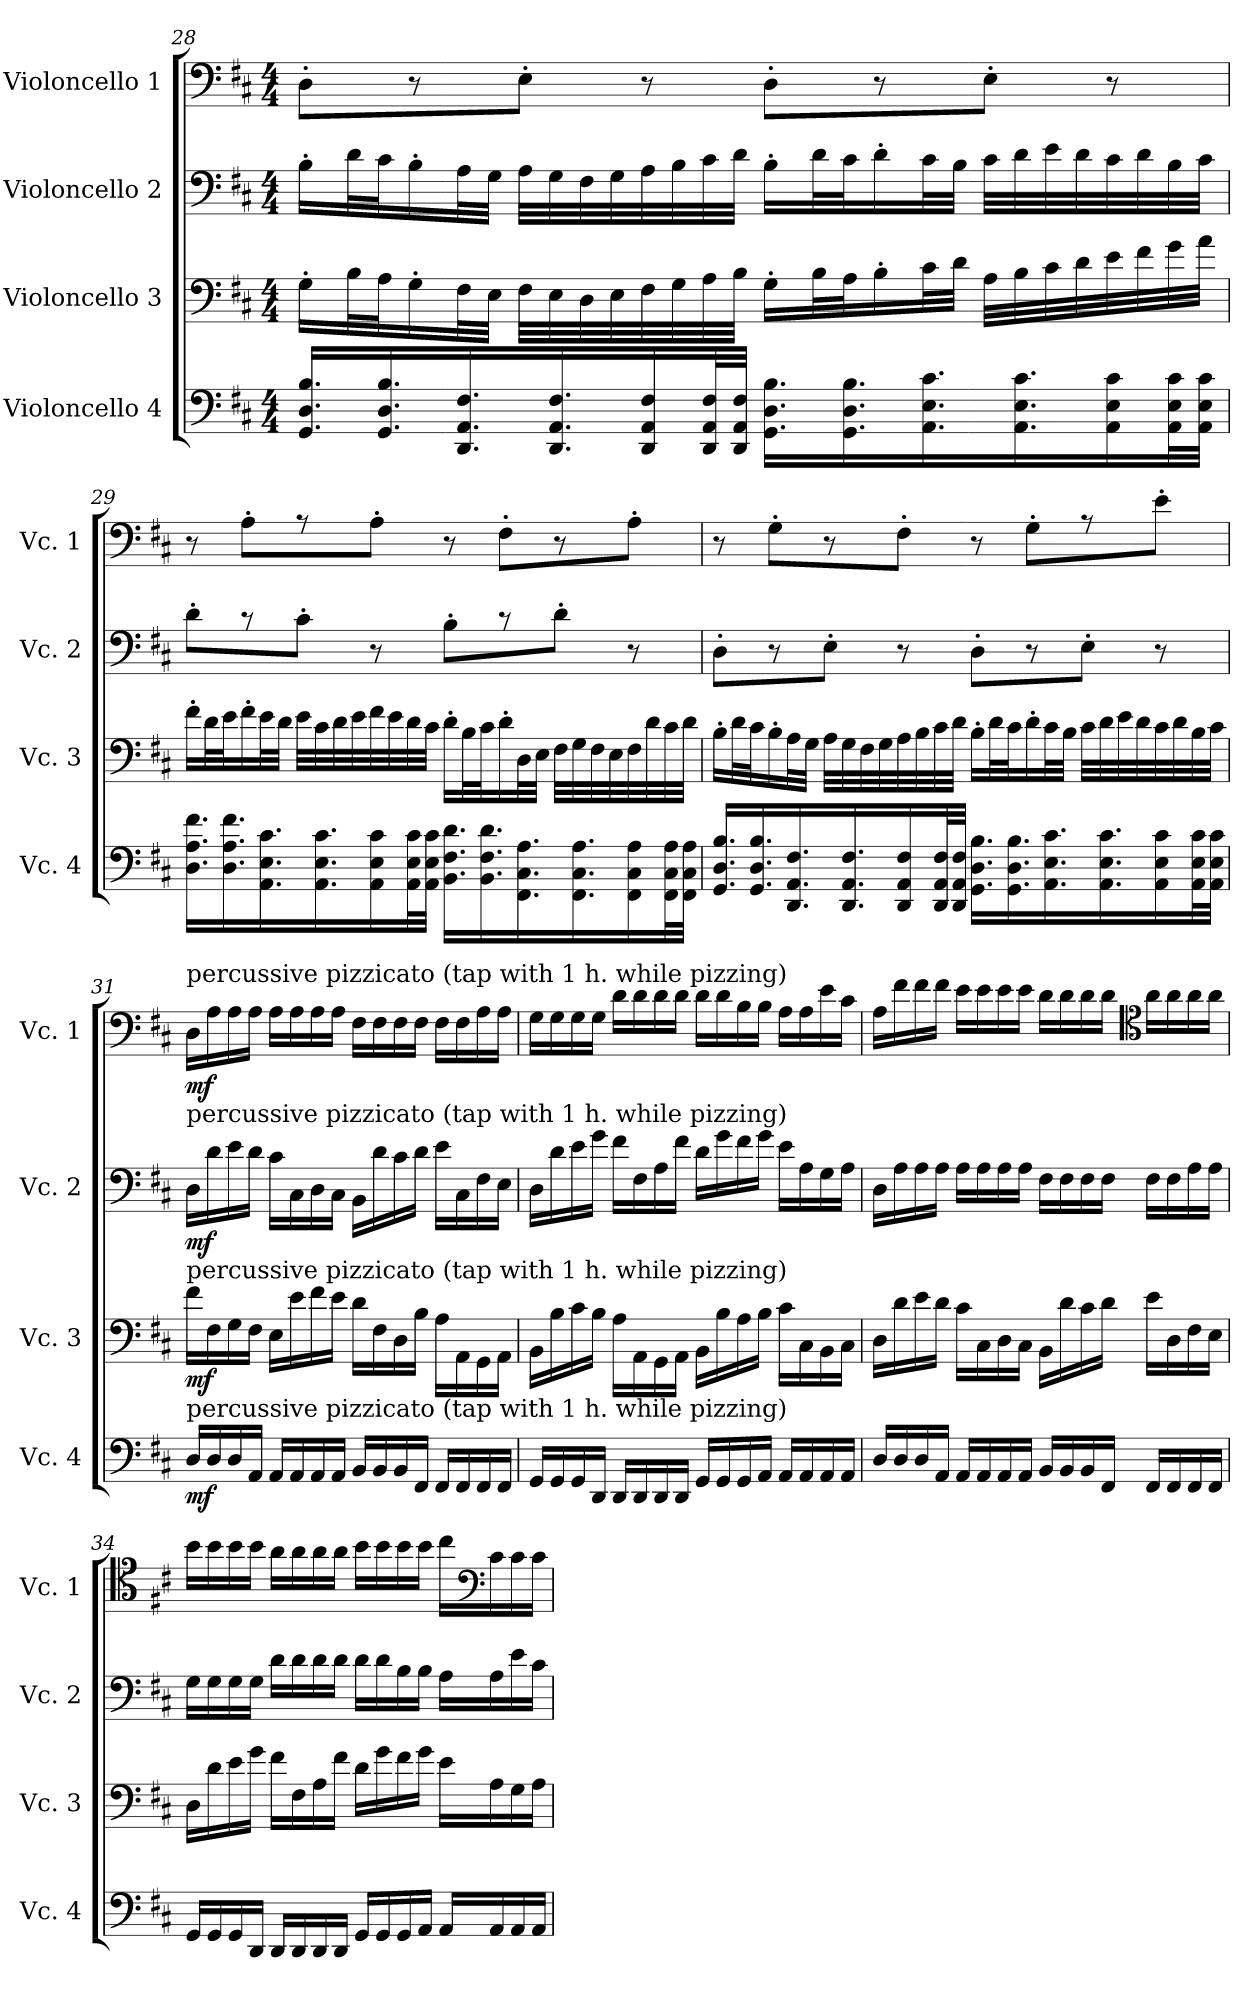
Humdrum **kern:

**kern	**dynam	**kern	**dynam	**kern	**dynam	**kern	**dynam
*part4	*part4	*part3	*part3	*part2	*part2	*part1	*part1
*staff4	*staff4	*staff3	*staff3	*staff2	*staff2	*staff1	*staff1
*I"Violoncello 4	*	*I"Violoncello 3	*	*I"Violoncello 2	*	*I"Violoncello 1	*
*I'Vc. 4	*	*I'Vc. 3	*	*I'Vc. 2	*	*I'Vc. 1	*
!!LO:LB:g=z
*clefF4	*	*clefF4	*	*clefF4	*	*clefF4	*
*k[f#c#]	*	*k[f#c#]	*	*k[f#c#]	*	*k[f#c#]	*
*M4/4	*	*M4/4	*	*M4/4	*	*M4/4	*
=28	=28	=28	=28	=28	=28	=28	=28
16.GG/ 16.D/ 16.B/LL	.	16G'\LL	.	16B'\LL	.	8D'\L	.
.	.	32B\L	.	32d\L	.	.	.
16.GG/ 16.D/ 16.B/	.	32A\J	.	32c#\J	.	.	.
.	.	16G'\	.	16B'\	.	8r	.
16.DD/ 16.AA/ 16.F#/	.	32F#\L	.	32A\L	.	.	.
.	.	32E\JJJ	.	32G\JJJ	.	.	.
.	.	32F#\LLL	.	32A\LLL	.	8E'\J	.
16.DD/ 16.AA/ 16.F#/	.	32E\	.	32G\	.	.	.
.	.	32D\	.	32F#\	.	.	.
.	.	32E\	.	32G\	.	.	.
16DD/ 16AA/ 16F#/	.	32F#\	.	32A\	.	8r	.
.	.	32G\	.	32B\	.	.	.
32DD/ 32AA/ 32F#/L	.	32A\	.	32c#\	.	.	.
32DD/ 32AA/ 32F#/JJJ	.	32B\JJJ	.	32d\JJJ	.	.	.
16.GG\ 16.D\ 16.B\LL	.	16G'\LL	.	16B'\LL	.	8D'\L	.
.	.	32B\L	.	32d\L	.	.	.
16.GG\ 16.D\ 16.B\	.	32A\J	.	32c#\J	.	.	.
.	.	16B'\	.	16d'\	.	8r	.
16.AA\ 16.E\ 16.c#\	.	32c#\L	.	32c#\L	.	.	.
.	.	32d\JJJ	.	32B\JJJ	.	.	.
.	.	32A\LLL	.	32c#\LLL	.	8E'\J	.
16.AA\ 16.E\ 16.c#\	.	32B\	.	32d\	.	.	.
.	.	32c#\	.	32e\	.	.	.
.	.	32d\	.	32d\	.	.	.
16AA\ 16E\ 16c#\	.	32e\	.	32c#\	.	8r	.
.	.	32f#\	.	32d\	.	.	.
32AA\ 32E\ 32c#\L	.	32g\	.	32B\	.	.	.
32AA\ 32E\ 32c#\JJJ	.	32a\JJJ	.	32c#\JJJ	.	.	.
!!LO:LB:g=z
=29	=29	=29	=29	=29	=29	=29	=29
16.D\ 16.A\ 16.f#\LL	.	16f#'\LL	.	8d'\L	.	8r	.
.	.	32d\L	.	.	.	.	.
16.D\ 16.A\ 16.f#\	.	32e\J	.	.	.	.	.
.	.	16f#'\	.	8r	.	8A'\L	.
16.AA\ 16.E\ 16.c#\	.	32e\L	.	.	.	.	.
.	.	32d\JJJ	.	.	.	.	.
.	.	32e\LLL	.	8c#'\J	.	8r	.
16.AA\ 16.E\ 16.c#\	.	32c#\	.	.	.	.	.
.	.	32d\	.	.	.	.	.
.	.	32e\	.	.	.	.	.
16AA\ 16E\ 16c#\	.	32f#\	.	8r	.	8A'\J	.
.	.	32e\	.	.	.	.	.
32AA\ 32E\ 32c#\L	.	32d\	.	.	.	.	.
32AA\ 32E\ 32c#\JJJ	.	32c#\JJJ	.	.	.	.	.
16.BB\ 16.F#\ 16.d\LL	.	16d'\LL	.	8B'\L	.	8r	.
.	.	32B\L	.	.	.	.	.
16.BB\ 16.F#\ 16.d\	.	32c#\J	.	.	.	.	.
.	.	16d'\	.	8r	.	8F#'\L	.
16.FF#\ 16.C#\ 16.A\	.	32D\L	.	.	.	.	.
.	.	32E\JJJ	.	.	.	.	.
.	.	32F#\LLL	.	8d'\J	.	8r	.
16.FF#\ 16.C#\ 16.A\	.	32G\	.	.	.	.	.
.	.	32F#\	.	.	.	.	.
.	.	32E\	.	.	.	.	.
16FF#\ 16C#\ 16A\	.	32F#\	.	8r	.	8A'\J	.
.	.	32d\	.	.	.	.	.
32FF#\ 32C#\ 32A\L	.	32c#\	.	.	.	.	.
32FF#\ 32C#\ 32A\JJJ	.	32d\JJJ	.	.	.	.	.
!!LO:PB:g=z
=30	=30	=30	=30	=30	=30	=30	=30
16.GG/ 16.D/ 16.B/LL	.	16B'\LL	.	8D'\L	.	8r	.
.	.	32d\L	.	.	.	.	.
16.GG/ 16.D/ 16.B/	.	32c#\J	.	.	.	.	.
.	.	16B'\	.	8r	.	8G'\L	.
16.DD/ 16.AA/ 16.F#/	.	32A\L	.	.	.	.	.
.	.	32G\JJJ	.	.	.	.	.
.	.	32A\LLL	.	8E'\J	.	8r	.
16.DD/ 16.AA/ 16.F#/	.	32G\	.	.	.	.	.
.	.	32F#\	.	.	.	.	.
.	.	32G\	.	.	.	.	.
16DD/ 16AA/ 16F#/	.	32A\	.	8r	.	8F#'\J	.
.	.	32B\	.	.	.	.	.
32DD/ 32AA/ 32F#/L	.	32c#\	.	.	.	.	.
32DD/ 32AA/ 32F#/JJJ	.	32d\JJJ	.	.	.	.	.
16.GG\ 16.D\ 16.B\LL	.	16B'\LL	.	8D'\L	.	8r	.
.	.	32d\L	.	.	.	.	.
16.GG\ 16.D\ 16.B\	.	32c#\J	.	.	.	.	.
.	.	16d'\	.	8r	.	8G'\L	.
16.AA\ 16.E\ 16.c#\	.	32c#\L	.	.	.	.	.
.	.	32B\JJJ	.	.	.	.	.
.	.	32c#\LLL	.	8E'\J	.	8r	.
16.AA\ 16.E\ 16.c#\	.	32d\	.	.	.	.	.
.	.	32e\	.	.	.	.	.
.	.	32d\	.	.	.	.	.
16AA\ 16E\ 16c#\	.	32c#\	.	8r	.	8e'\J	.
.	.	32d\	.	.	.	.	.
32AA\ 32E\ 32c#\L	.	32B\	.	.	.	.	.
32AA\ 32E\ 32c#\JJJ	.	32c#\JJJ	.	.	.	.	.
=31	=31	=31	=31	=31	=31	=31	=31
!	!	!	!	!	!	!LO:TX:a:t=percussive pizzicato (tap with 1 h. while pizzing)	!
!	!	!	!	!LO:TX:a:t=percussive pizzicato (tap with 1 h. while pizzing)	!	!	!
!	!	!LO:TX:a:t=percussive pizzicato (tap with 1 h. while pizzing)	!	!	!	!	!
!LO:TX:a:t=percussive pizzicato (tap with 1 h. while pizzing)	!	!	!	!	!	!	!
!	!LO:DY:b	!	!LO:DY:b	!	!LO:DY:b	!	!LO:DY:b
16D/LL	mf	16f#\LL	mf	16D\LL	mf	16D\LL	mf
16D/	.	16F#\	.	16d\	.	16A\	.
16D/	.	16G\	.	16e\	.	16A\	.
16AA/JJ	.	16F#\JJ	.	16d\JJ	.	16A\JJ	.
16AA/LL	.	16E\LL	.	16c#\LL	.	16A\LL	.
16AA/	.	16e\	.	16C#\	.	16A\	.
16AA/	.	16f#\	.	16D\	.	16A\	.
16AA/JJ	.	16e\JJ	.	16C#\JJ	.	16A\JJ	.
16BB/LL	.	16d\LL	.	16BB\LL	.	16F#\LL	.
16BB/	.	16F#\	.	16d\	.	16F#\	.
16BB/	.	16D\	.	16c#\	.	16F#\	.
16FF#/JJ	.	16B\JJ	.	16d\JJ	.	16F#\JJ	.
16FF#/LL	.	16A\LL	.	16e\LL	.	16F#\LL	.
16FF#/	.	16AA\	.	16C#\	.	16F#\	.
16FF#/	.	16GG\	.	16F#\	.	16A\	.
16FF#/JJ	.	16AA\JJ	.	16E\JJ	.	16A\JJ	.
!!LO:LB:g=z
=32	=32	=32	=32	=32	=32	=32	=32
16GG/LL	.	16BB\LL	.	16D\LL	.	16G\LL	.
16GG/	.	16B\	.	16d\	.	16G\	.
16GG/	.	16c#\	.	16e\	.	16G\	.
16DD/JJ	.	16B\JJ	.	16g\JJ	.	16G\JJ	.
16DD/LL	.	16A\LL	.	16f#\LL	.	16d\LL	.
16DD/	.	16AA\	.	16F#\	.	16d\	.
16DD/	.	16GG\	.	16A\	.	16d\	.
16DD/JJ	.	16AA\JJ	.	16f#\JJ	.	16d\JJ	.
16GG/LL	.	16BB\LL	.	16d\LL	.	16d\LL	.
16GG/	.	16B\	.	16g\	.	16d\	.
16GG/	.	16A\	.	16f#\	.	16B\	.
16AA/JJ	.	16B\JJ	.	16g\JJ	.	16B\JJ	.
16AA/LL	.	16c#\LL	.	16e\LL	.	16A\LL	.
16AA/	.	16C#\	.	16A\	.	16A\	.
16AA/	.	16BB\	.	16G\	.	16e\	.
16AA/JJ	.	16C#\JJ	.	16A\JJ	.	16c#\JJ	.
=33	=33	=33	=33	=33	=33	=33	=33
16D/LL	.	16D\LL	.	16D\LL	.	16A\LL	.
16D/	.	16d\	.	16A\	.	16f#\	.
16D/	.	16e\	.	16A\	.	16f#\	.
16AA/JJ	.	16d\JJ	.	16A\JJ	.	16f#\JJ	.
16AA/LL	.	16c#\LL	.	16A\LL	.	16e\LL	.
16AA/	.	16C#\	.	16A\	.	16e\	.
16AA/	.	16D\	.	16A\	.	16e\	.
16AA/JJ	.	16C#\JJ	.	16A\JJ	.	16e\JJ	.
16BB/LL	.	16BB\LL	.	16F#\LL	.	16d\LL	.
16BB/	.	16d\	.	16F#\	.	16d\	.
16BB/	.	16c#\	.	16F#\	.	16d\	.
16FF#/JJ	.	16d\JJ	.	16F#\JJ	.	16d\JJ	.
*	*	*	*	*	*	*clefC4	*
16FF#/LL	.	16e\LL	.	16F#\LL	.	16a\LL	.
16FF#/	.	16D\	.	16F#\	.	16a\	.
16FF#/	.	16F#\	.	16A\	.	16a\	.
16FF#/JJ	.	16E\JJ	.	16A\JJ	.	16a\JJ	.
!!LO:LB:g=z
=34	=34	=34	=34	=34	=34	=34	=34
16GG/LL	.	16D\LL	.	16G\LL	.	16b\LL	.
16GG/	.	16d\	.	16G\	.	16b\	.
16GG/	.	16e\	.	16G\	.	16b\	.
16DD/JJ	.	16g\JJ	.	16G\JJ	.	16b\JJ	.
16DD/LL	.	16f#\LL	.	16d\LL	.	16a\LL	.
16DD/	.	16F#\	.	16d\	.	16a\	.
16DD/	.	16A\	.	16d\	.	16a\	.
16DD/JJ	.	16f#\JJ	.	16d\JJ	.	16a\JJ	.
16GG/LL	.	16d\LL	.	16d\LL	.	16b\LL	.
16GG/	.	16g\	.	16d\	.	16b\	.
16GG/	.	16f#\	.	16B\	.	16b\	.
16AA/JJ	.	16g\JJ	.	16B\JJ	.	16b\JJ	.
16AA/LL	.	16e\LL	.	16A\LL	.	16cc#\LL	.
*	*	*	*	*	*	*clefF4	*
16AA/	.	16A\	.	16A\	.	16c#\	.
16AA/	.	16G\	.	16e\	.	16c#\	.
16AA/JJ	.	16A\JJ	.	16c#\JJ	.	16c#\JJ	.
=	=	=	=	=	=	=	=
*-	*-	*-	*-	*-	*-	*-	*-
